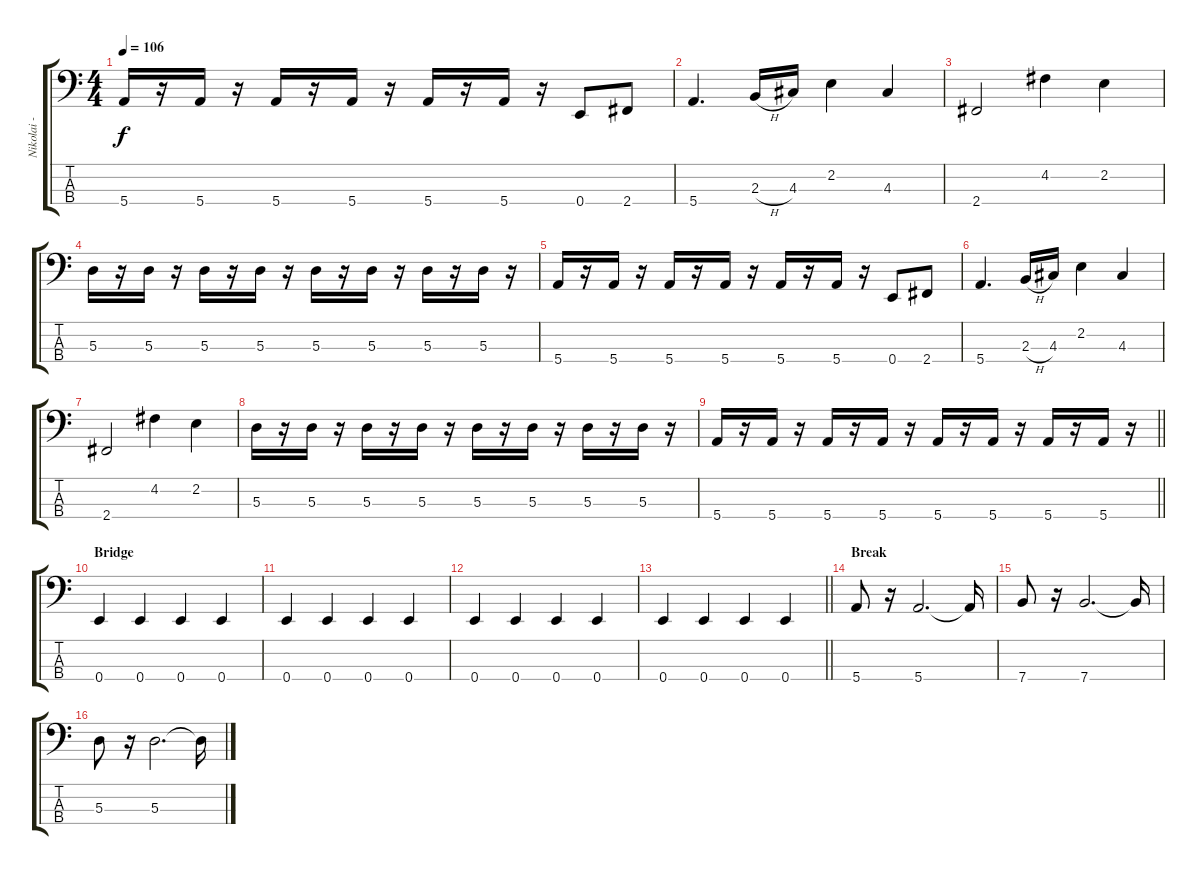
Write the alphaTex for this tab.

\track ("Nikolai - Bass RSE" "Nikolai - ") {instrument electricbasspick}
\staff {score tabs}
\tuning (G2 D2 A1 E1) {hide}
\ts (4 4)
\tempo 106
\clef f4
\ks c
5.4.16{dy f} r.16 5.4.16 r.16 5.4.16 r.16 5.4.16 r.16 5.4.16 r.16 5.4.16 r.16 0.4.8 2.4.8 |
5.4.4{d} 2.3{h}.16 4.3.16 2.2.4 4.3.4 |
2.4.2 4.2.4 2.2.4 |
5.3.16 r.16 5.3.16 r.16 5.3.16 r.16 5.3.16 r.16 5.3.16 r.16 5.3.16 r.16 5.3.16 r.16 5.3.16 r.16 |
5.4.16 r.16 5.4.16 r.16 5.4.16 r.16 5.4.16 r.16 5.4.16 r.16 5.4.16 r.16 0.4.8 2.4.8 |
5.4.4{d} 2.3{h}.16 4.3.16 2.2.4 4.3.4 |
2.4.2 4.2.4 2.2.4 |
5.3.16 r.16 5.3.16 r.16 5.3.16 r.16 5.3.16 r.16 5.3.16 r.16 5.3.16 r.16 5.3.16 r.16 5.3.16 r.16 |
\barLineRight lightlight
5.4.16 r.16 5.4.16 r.16 5.4.16 r.16 5.4.16 r.16 5.4.16 r.16 5.4.16 r.16 5.4.16 r.16 5.4.16 r.16 |
\section ("" "Bridge")
0.4.4 0.4.4 0.4.4 0.4.4 |
0.4.4 0.4.4 0.4.4 0.4.4 |
0.4.4 0.4.4 0.4.4 0.4.4 |
\barLineRight lightlight
0.4.4 0.4.4 0.4.4 0.4.4 |
\section ("" "Break")
5.4.8 r.16 5.4.2{d} 5.4{t}.16 |
7.4.8 r.16 7.4.2{d} 7.4{t}.16 |
5.3.8 r.16 5.3.2{d} 5.3{t}.16
